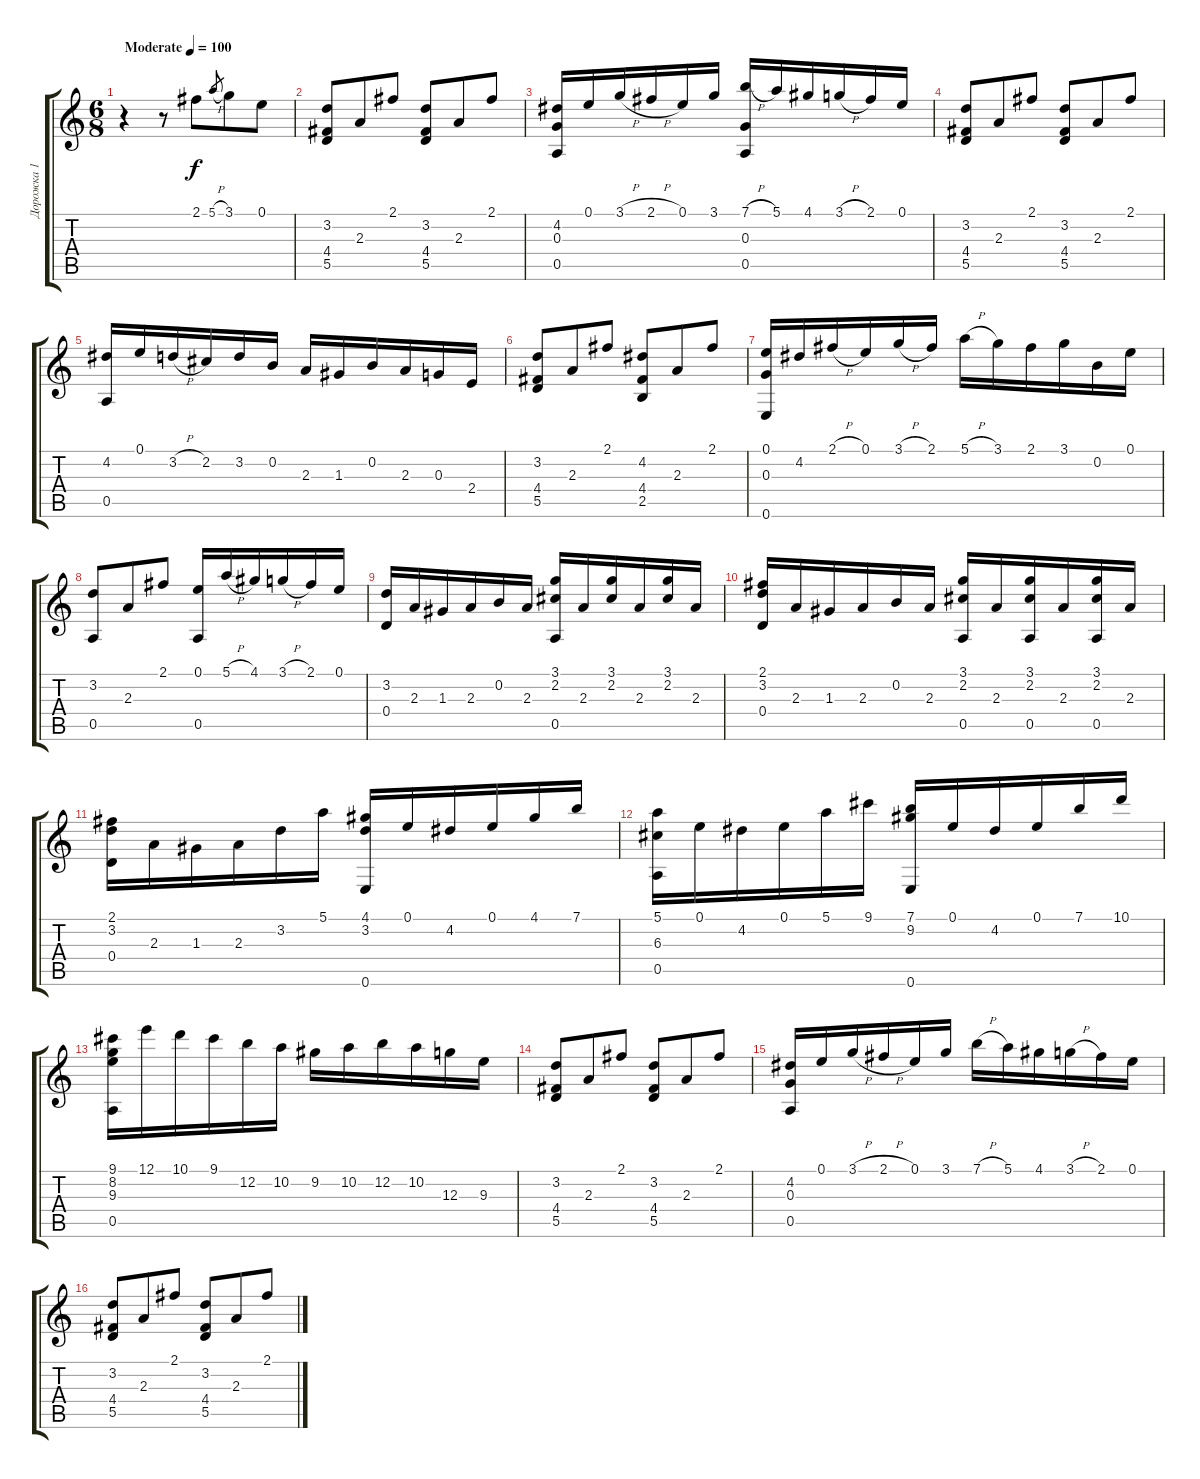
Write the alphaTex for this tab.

\track ("Дорожка 1" "Дорожка 1") {instrument acousticguitarnylon}
\staff {score tabs}
\tuning (E4 B3 G3 D3 A2 E2) {hide}
\ts (6 8)
\tempo (100 "Moderate")
\clef g2
\ks c
r.4{dy f instrument acousticguitarnylon} r.8 2.1.8 5.1{h}.8{gr} 3.1.8 0.1.8 |
(3.2 4.4 5.5).8 2.3.8 2.1.8 (3.2 4.4 5.5).8 2.3.8 2.1.8 |
(4.2 0.3 0.5).16 0.1.16 3.1{h}.16 2.1{h}.16 0.1.16 3.1.16 (7.1{h} 0.3 0.5).16 5.1.16 4.1.16 3.1{h}.16 2.1.16 0.1.16 |
(3.2 4.4 5.5).8 2.3.8 2.1.8 (3.2 4.4 5.5).8 2.3.8 2.1.8 |
(4.2 0.5).16 0.1.16 3.2{h}.16 2.2.16 3.2.16 0.2.16 2.3.16 1.3.16 0.2.16 2.3.16 0.3.16 2.4.16 |
(3.2 4.4 5.5).8 2.3.8 2.1.8 (4.2 4.4 2.5).8 2.3.8 2.1.8 |
(0.1 0.3 0.6).16 4.2.16 2.1{h}.16 0.1.16 3.1{h}.16 2.1.16 5.1{h}.16 3.1.16 2.1.16 3.1.16 0.2.16 0.1.16 |
(3.2 0.5).8 2.3.8 2.1.8 (0.1 0.5).16 5.1{h}.16 4.1.16 3.1{h}.16 2.1.16 0.1.16 |
(3.2 0.4).16 2.3.16 1.3.16 2.3.16 0.2.16 2.3.16 (3.1 2.2 0.5).16 2.3.16 (3.1 2.2).16 2.3.16 (3.1 2.2).16 2.3.16 |
(2.1 3.2 0.4).16 2.3.16 1.3.16 2.3.16 0.2.16 2.3.16 (3.1 2.2 0.5).16 2.3.16 (3.1 2.2 0.5).16 2.3.16 (3.1 2.2 0.5).16 2.3.16 |
(2.1 3.2 0.4).16 2.3.16 1.3.16 2.3.16 3.2.16 5.1.16 (4.1 3.2 0.6).16 0.1.16 4.2.16 0.1.16 4.1.16 7.1.16 |
(5.1 6.3 0.5).16 0.1.16 4.2.16 0.1.16 5.1.16 9.1.16 (7.1 9.2 0.6).16 0.1.16 4.2.16 0.1.16 7.1.16 10.1.16 |
(9.1 8.2 9.3 0.5).16 12.1.16 10.1.16 9.1.16 12.2.16 10.2.16 9.2.16 10.2.16 12.2.16 10.2.16 12.3.16 9.3.16 |
(3.2 4.4 5.5).8 2.3.8 2.1.8 (3.2 4.4 5.5).8 2.3.8 2.1.8 |
(4.2 0.3 0.5).16 0.1.16 3.1{h}.16 2.1{h}.16 0.1.16 3.1.16 7.1{h}.16 5.1.16 4.1.16 3.1{h}.16 2.1.16 0.1.16 |
(3.2 4.4 5.5).8 2.3.8 2.1.8 (3.2 4.4 5.5).8 2.3.8 2.1.8
